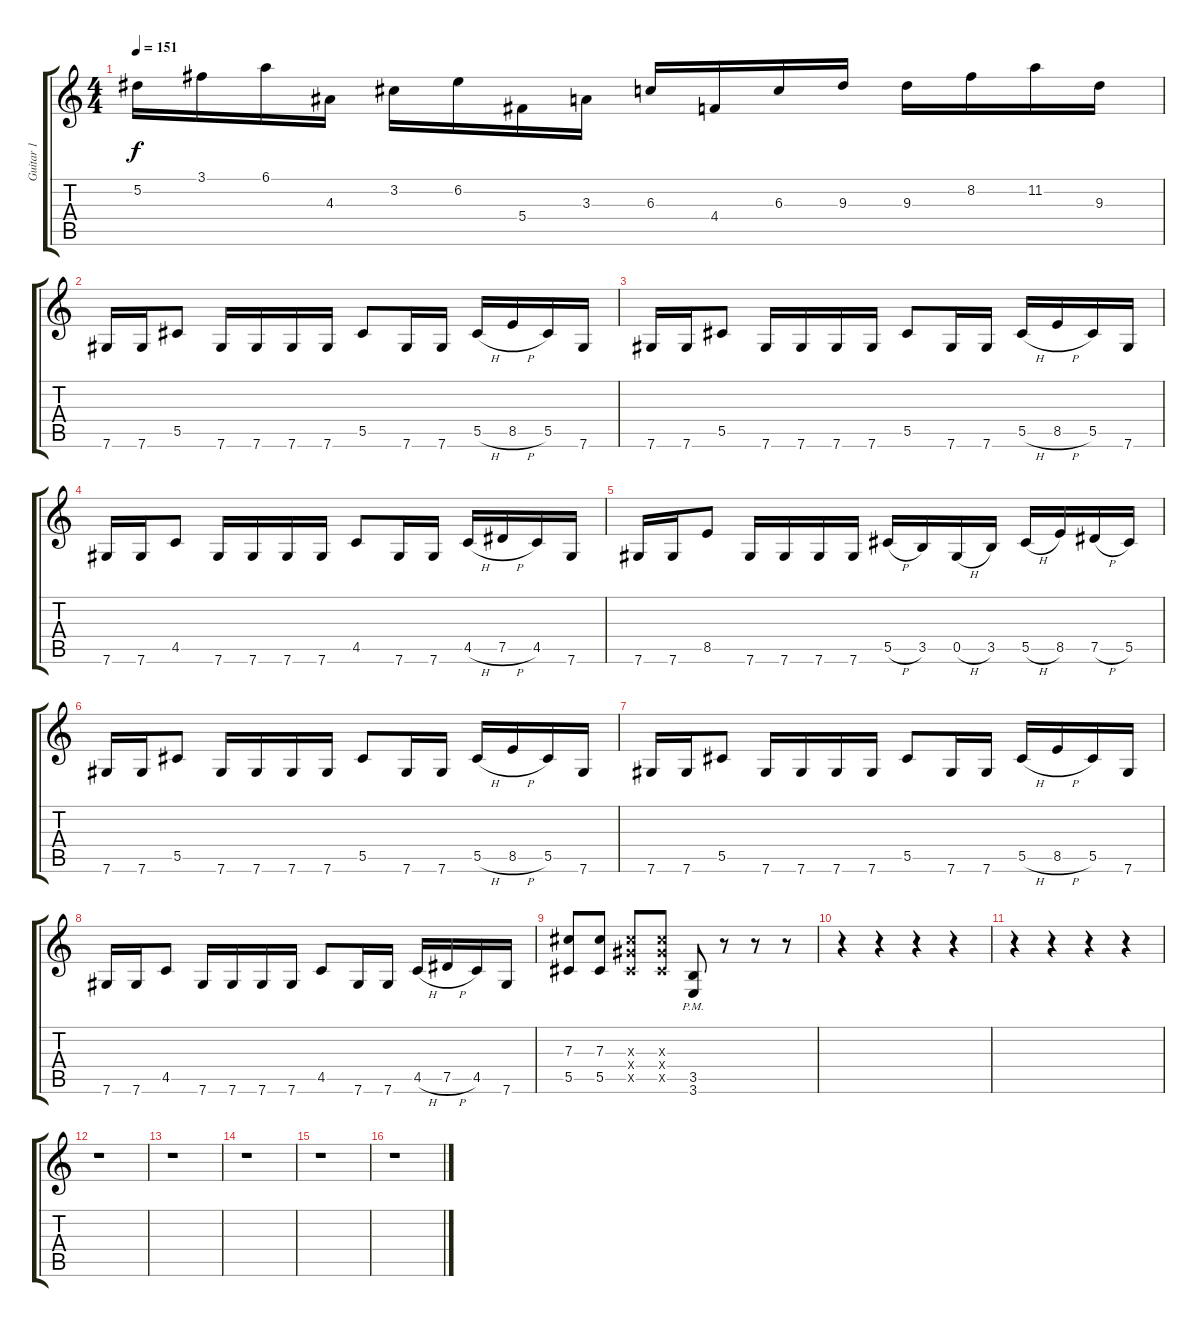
\track ("Guitar 1" "Guitar 1") {instrument distortionguitar}
\staff {score tabs}
\tuning (Eb4 Bb3 Gb3 Db3 Ab2 Db2) {hide}
\ts (4 4)
\tempo 151
\clef g2
\ks c
5.2.16{dy f} 3.1.16 6.1.16 4.3.16 3.2.16 6.2.16 5.4.16 3.3.16 6.3.16 4.4.16 6.3.16 9.3.16 9.3.16 8.2.16 11.2.16 9.3.16 |
7.6.16 7.6.16 5.5.8 7.6.16 7.6.16 7.6.16 7.6.16 5.5.8 7.6.16 7.6.16 5.5{h}.16 8.5{h}.16 5.5.16 7.6.16 |
7.6.16 7.6.16 5.5.8 7.6.16 7.6.16 7.6.16 7.6.16 5.5.8 7.6.16 7.6.16 5.5{h}.16 8.5{h}.16 5.5.16 7.6.16 |
7.6.16 7.6.16 4.5.8 7.6.16 7.6.16 7.6.16 7.6.16 4.5.8 7.6.16 7.6.16 4.5{h}.16 7.5{h}.16 4.5.16 7.6.16 |
7.6.16 7.6.16 8.5.8 7.6.16 7.6.16 7.6.16 7.6.16 5.5{h}.16 3.5.16 0.5{h}.16 3.5.16 5.5{h}.16 8.5.16 7.5{h}.16 5.5.16 |
7.6.16 7.6.16 5.5.8 7.6.16 7.6.16 7.6.16 7.6.16 5.5.8 7.6.16 7.6.16 5.5{h}.16 8.5{h}.16 5.5.16 7.6.16 |
7.6.16 7.6.16 5.5.8 7.6.16 7.6.16 7.6.16 7.6.16 5.5.8 7.6.16 7.6.16 5.5{h}.16 8.5{h}.16 5.5.16 7.6.16 |
7.6.16 7.6.16 4.5.8 7.6.16 7.6.16 7.6.16 7.6.16 4.5.8 7.6.16 7.6.16 4.5{h}.16 7.5{h}.16 4.5.16 7.6.16 |
(7.3 5.5).8 (7.3 5.5).8 (7.3{x} 7.4{x} 5.5{x}).8 (7.3{x} 7.4{x} 5.5{x}).8 (3.5{pm} 3.6{pm}).8 r.8 r.8 r.8 |
r.4 r.4 r.4 r.4 |
r.4 r.4 r.4 r.4 |
r.1 |
r.1 |
r.1 |
r.1 |
r.1
